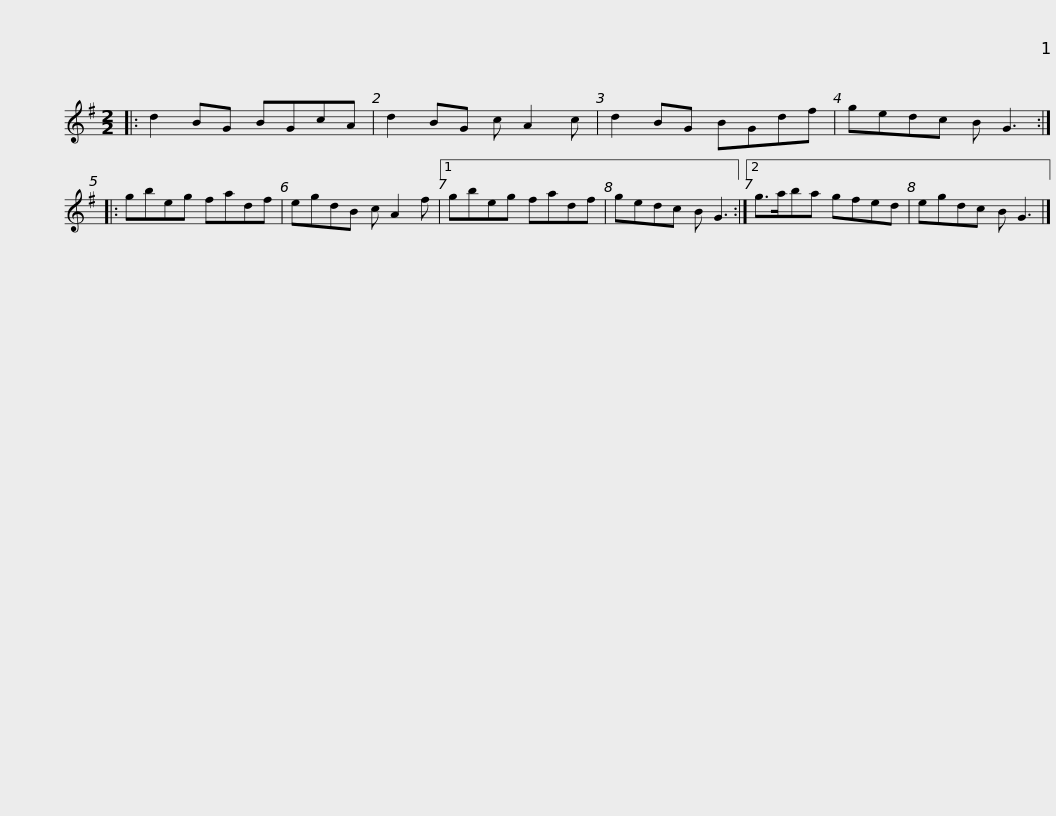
X:1
L:1/8
M:2/2
I:linebreak $
K:G
V:1 treble
V:1
|: d2 BG BGcA | d2 BG c A2 c | d2 BG BGdf | gedc B G3 :: gbeg fadf | %5
 egdB c A2 f |1$ gbeg fadf | gedc B G3 :|2 g>aba gfed | egdc B G3 |] %10
